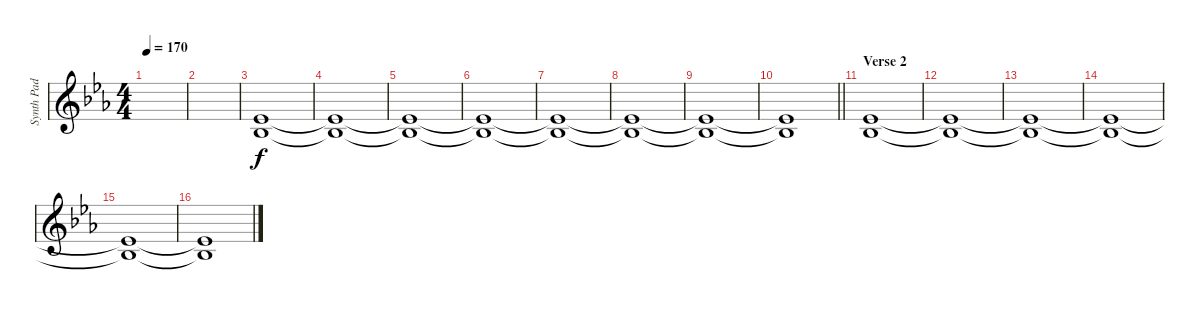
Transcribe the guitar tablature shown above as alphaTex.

\track ("Synth Pad" "Synth Pad") {instrument pad2warm}
\staff {score}
\tuning (F4 B3 G3 D3 A2 E2) {hide}
\ts (4 4)
\tempo 170
\clef g2
\ks eb
|
|
(4.2 3.3).1 |
(4.2{t} 3.3{t}).1 |
(4.2{t} 3.3{t}).1 |
(4.2{t} 3.3{t}).1 |
(4.2{t} 3.3{t}).1 |
(4.2{t} 3.3{t}).1 |
(4.2{t} 3.3{t}).1 |
\barLineRight lightlight
(4.2{t} 3.3{t}).1 |
\section ("" "Verse 2")
(4.2 3.3).1 |
(4.2{t} 3.3{t}).1 |
(4.2{t} 3.3{t}).1 |
(4.2{t} 3.3{t}).1 |
(4.2{t} 3.3{t}).1 |
(4.2{t} 3.3{t}).1
